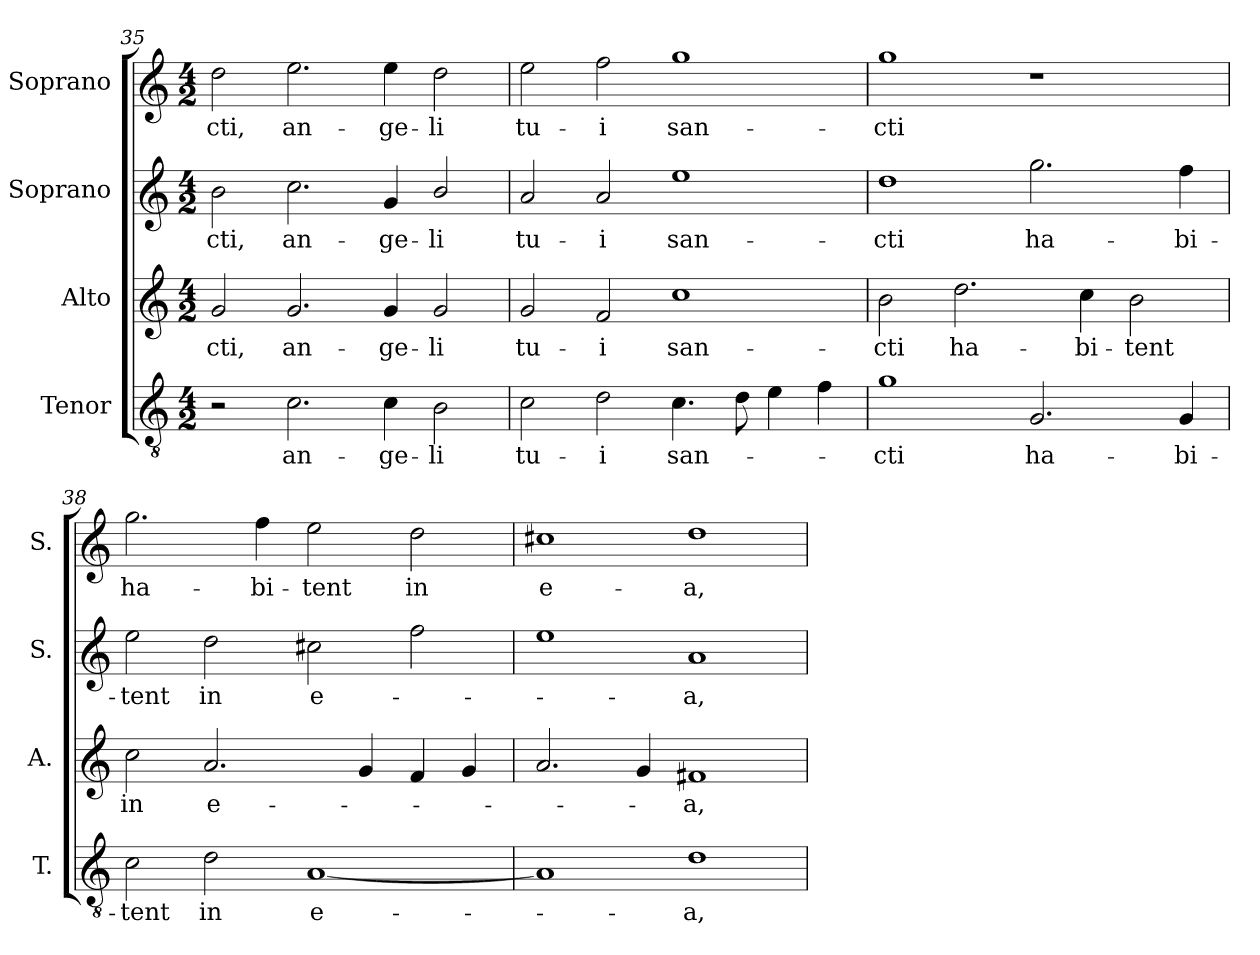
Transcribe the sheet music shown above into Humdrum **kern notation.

**kern	**text	**kern	**text	**kern	**text	**kern	**text
*part4	*part4	*part3	*part3	*part2	*part2	*part1	*part1
*staff4	*staff4	*staff3	*staff3	*staff2	*staff2	*staff1	*staff1
*I"Tenor	*	*I"Alto	*	*I"Soprano	*	*I"Soprano	*
*I'T.	*	*I'A.	*	*I'S.	*	*I'S.	*
*clefGv2	*	*clefG2	*	*clefG2	*	*clefG2	*
*ITrd7c12	*	*	*	*	*	*	*
*k[]	*	*k[]	*	*k[]	*	*k[]	*
*C:	*	*C:	*	*C:	*	*C:	*
*M4/2	*	*M4/2	*	*M4/2	*	*M4/2	*
=35	=35	=35	=35	=35	=35	=35	=35
!	!	!	!LO:LY:b:color=#000000	!	!	!	!
!	!	!	!	!	!LO:LY:b:color=#000000	!	!
!	!	!	!	!	!	!	!LO:LY:b:color=#000000
2r	.	2gi/	-cti,	2bi\	-cti,	2ddi\	-cti,
!	!LO:LY:b:color=#000000	!	!	!	!	!	!
!	!	!	!LO:LY:b:color=#000000	!	!	!	!
!	!	!	!	!	!LO:LY:b:color=#000000	!	!
!	!	!	!	!	!	!	!LO:LY:b:color=#000000
2.Ci\	an-	2.gi/	an-	2.cci\	an-	2.eei\	an-
!	!LO:LY:b:color=#000000	!	!	!	!	!	!
!	!	!	!LO:LY:b:color=#000000	!	!	!	!
!	!	!	!	!	!LO:LY:b:color=#000000	!	!
!	!	!	!	!	!	!	!LO:LY:b:color=#000000
4Ci\	-ge-	4gi/	-ge-	4gi/	-ge-	4eei\	-ge-
!	!LO:LY:b:color=#000000	!	!	!	!	!	!
!	!	!	!LO:LY:b:color=#000000	!	!	!	!
!	!	!	!	!	!LO:LY:b:color=#000000	!	!
!	!	!	!	!	!	!	!LO:LY:b:color=#000000
2BBi\	-li	2gi/	-li	2bi/	-li	2ddi\	-li
=36	=36	=36	=36	=36	=36	=36	=36
!	!LO:LY:b:color=#000000	!	!	!	!	!	!
!	!	!	!LO:LY:b:color=#000000	!	!	!	!
!	!	!	!	!	!LO:LY:b:color=#000000	!	!
!	!	!	!	!	!	!	!LO:LY:b:color=#000000
2Ci\	tu-	2gi/	tu-	2ai/	tu-	2eei\	tu-
!	!LO:LY:b:color=#000000	!	!	!	!	!	!
!	!	!	!LO:LY:b:color=#000000	!	!	!	!
!	!	!	!	!	!LO:LY:b:color=#000000	!	!
!	!	!	!	!	!	!	!LO:LY:b:color=#000000
2Di\	-i	2fi/	-i	2ai/	-i	2ffi\	-i
!	!LO:LY:b:color=#000000	!	!	!	!	!	!
!	!	!	!LO:LY:b:color=#000000	!	!	!	!
!	!	!	!	!	!LO:LY:b:color=#000000	!	!
!	!	!	!	!	!	!	!LO:LY:b:color=#000000
4.Ci\	san-	1cci	san-	1eei	san-	1ggi	san-
8Di\	.	.	.	.	.	.	.
4Ei\	.	.	.	.	.	.	.
4Fi\	.	.	.	.	.	.	.
!!LO:PB:g=z
=37	=37	=37	=37	=37	=37	=37	=37
!	!LO:LY:b:color=#000000	!	!	!	!	!	!
!	!	!	!LO:LY:b:color=#000000	!	!	!	!
!	!	!	!	!	!LO:LY:b:color=#000000	!	!
!	!	!	!	!	!	!	!LO:LY:b:color=#000000
1Gi	-cti	2bi\	-cti	1ddi	-cti	1ggi	-cti
!	!	!	!LO:LY:b:color=#000000	!	!	!	!
.	.	2.ddi\	ha-	.	.	.	.
!	!LO:LY:b:color=#000000	!	!	!	!	!	!
!	!	!	!	!	!LO:LY:b:color=#000000	!	!
2.GGi/	ha-	.	.	2.ggi\	ha-	1r	.
!	!	!	!LO:LY:b:color=#000000	!	!	!	!
.	.	4cci\	-bi-	.	.	.	.
!	!	!	!LO:LY:b:color=#000000	!	!	!	!
.	.	2bi\	-tent	.	.	.	.
!	!LO:LY:b:color=#000000	!	!	!	!	!	!
!	!	!	!	!	!LO:LY:b:color=#000000	!	!
4GGi/	-bi-	.	.	4ffi\	-bi-	.	.
=38	=38	=38	=38	=38	=38	=38	=38
!	!LO:LY:b:color=#000000	!	!	!	!	!	!
!	!	!	!LO:LY:b:color=#000000	!	!	!	!
!	!	!	!	!	!LO:LY:b:color=#000000	!	!
!	!	!	!	!	!	!	!LO:LY:b:color=#000000
2Ci\	-tent	2cci\	in	2eei\	-tent	2.ggi\	ha-
!	!LO:LY:b:color=#000000	!	!	!	!	!	!
!	!	!	!LO:LY:b:color=#000000	!	!	!	!
!	!	!	!	!	!LO:LY:b:color=#000000	!	!
2Di\	in	2.ai/	e-	2ddi\	in	.	.
!	!	!	!	!	!	!	!LO:LY:b:color=#000000
.	.	.	.	.	.	4ffi\	-bi-
!	!LO:LY:b:color=#000000	!	!	!	!	!	!
!	!	!	!	!	!LO:LY:b:color=#000000	!	!
!	!	!	!	!	!	!	!LO:LY:b:color=#000000
[1AAi	e-	.	.	2cc#Xi\	e-	2eei\	-tent
.	.	4gi/	.	.	.	.	.
!	!	!	!	!	!	!	!LO:LY:b:color=#000000
.	.	4fi/	.	2ffi\	.	2ddi\	in
.	.	4gi/	.	.	.	.	.
=39	=39	=39	=39	=39	=39	=39	=39
!	!	!	!	!	!	!	!LO:LY:b:color=#000000
1AAi]	.	2.ai/	.	1eei	.	1cc#Xi	e-
.	.	4gi/	.	.	.	.	.
!	!LO:LY:b:color=#000000	!	!	!	!	!	!
!	!	!	!LO:LY:b:color=#000000	!	!	!	!
!	!	!	!	!	!LO:LY:b:color=#000000	!	!
!	!	!	!	!	!	!	!LO:LY:b:color=#000000
1Di	-a,	1f#Xi	-a,	1ai	-a,	1ddi	-a,
=	=	=	=	=	=	=	=
*-	*-	*-	*-	*-	*-	*-	*-
